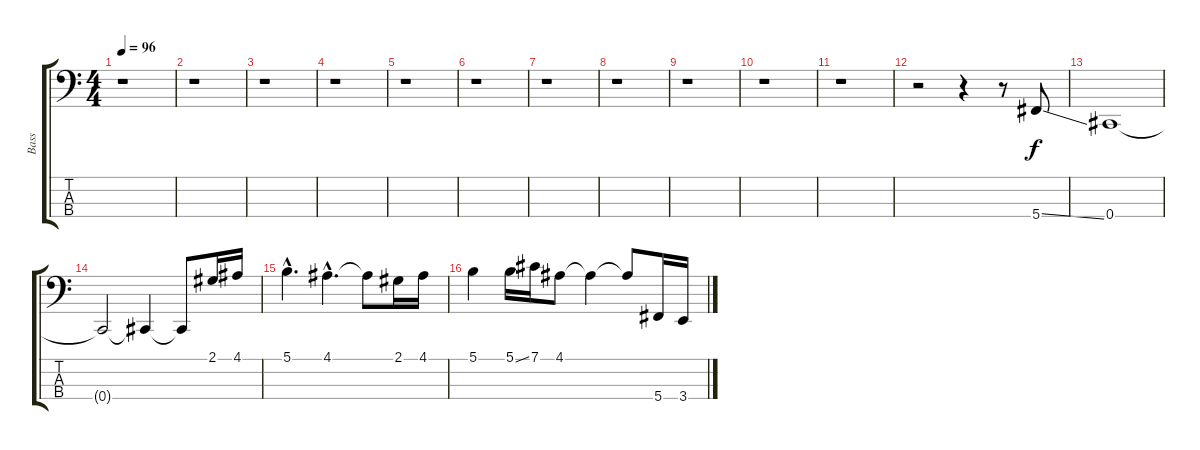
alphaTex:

\track ("Bass" "Bass") {instrument electricbassfinger}
\staff {score tabs}
\tuning (Gb2 Db2 Ab1 Db1) {hide}
\ts (4 4)
\tempo 96
\clef f4
\ks c
r.1{dy f instrument electricbassfinger} |
r.1 |
r.1 |
r.1 |
r.1 |
r.1 |
r.1 |
r.1 |
r.1 |
r.1 |
r.1 |
r.2 r.4 r.8 5.4{ss}.8 |
0.4.1 |
0.4{t}.2 0.4{t}.4 0.4{t}.8 2.1.16 4.1.16 |
5.1{hac}.4{d} 4.1{hac}.4{d} 4.1{t}.8 2.1.16 4.1.16 |
5.1.4 5.1{ss}.16 7.1.16 4.1.8 4.1{t}.4 4.1{t}.8 5.4.16 3.4.16
